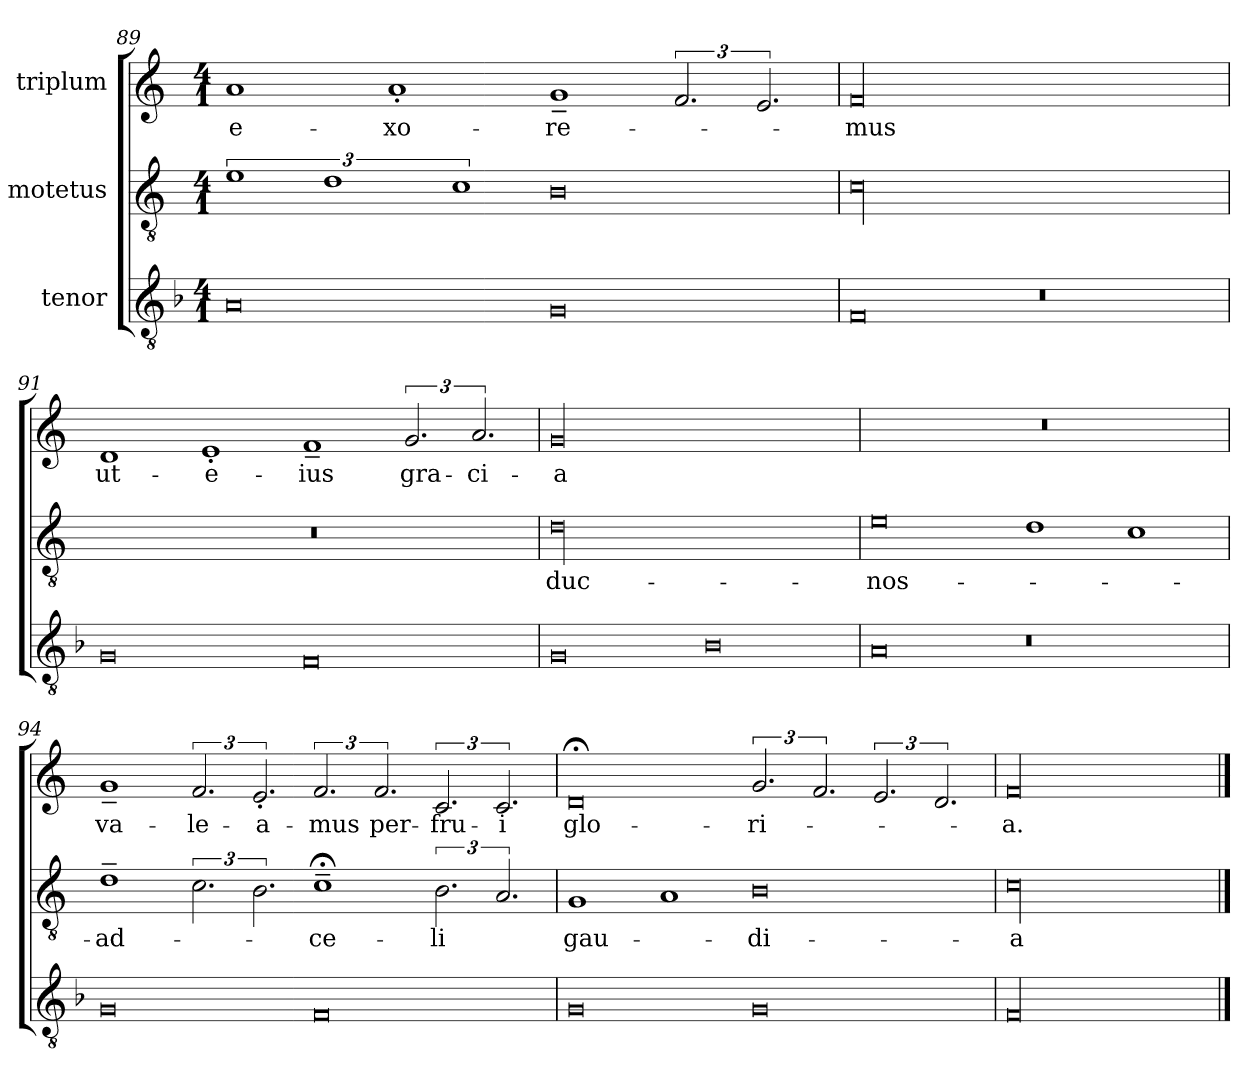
**kern	**kern	**text	**kern	**text
*part3	*part2	*part2	*part1	*part1
*staff3	*staff2	*staff2	*staff1	*staff1
*I"tenor	*I"motetus	*	*I"triplum	*
*clefGv2	*clefGv2	*	*clefG2	*
*k[b-]	*k[]	*	*k[]	*
*F:	*C:	*	*C:	*
*M4/1	*M4/1	*	*M4/1	*
=89	=89	=89	=89	=89
0A/	3%2e\	.	1a/	e-
.	3%2d\	.	.	.
.	.	.	1a'/	-xo-
.	3%2c\	.	.	.
0G/	0B\	.	1g~/	-re-
.	.	.	3.f/	.
.	.	.	3.e/	.
=90	=90	=90	=90	=90
0F/	00c\	.	00f/	-mus
0r	.	.	.	.
=91	=91	=91	=91	=91
0G/	00r	.	1d/	ut-
.	.	.	1e'/	e-
0F/	.	.	1f~/	-ius
.	.	.	3.g/	gra-
.	.	.	3.a/	-ci-
=92	=92	=92	=92	=92
0G/	00d\	duc-	00g/	-a
0B-\	.	.	.	.
=93	=93	=93	=93	=93
0A/	0e\	nos-	00r	.
0r	1d\	.	.	.
.	1c\	.	.	.
=94	=94	=94	=94	=94
0G/	1d~\	ad-	1g~/	va-
.	3.c\	.	3.f/	-le-
.	3.B\	.	3.e'/	-a-
0F/	1c;<~\	ce-	3.f/	-mus
.	.	.	3.f/	per-
.	3.B\	-li	3.c/	-fru-
.	3.A/	.	3.c/	-i
=95	=95	=95	=95	=95
0G/	1G/	gau-	0d;</	glo-
.	1A/	.	.	.
0G/	0B\	-di-	3.g/	-ri-
.	.	.	3.f/	.
.	.	.	3.e/	.
.	.	.	3.d/	.
=96	=96	=96	=96	=96
00F/	00c\	-a	00f/	-a.
==	==	==	==	==
*-	*-	*-	*-	*-
